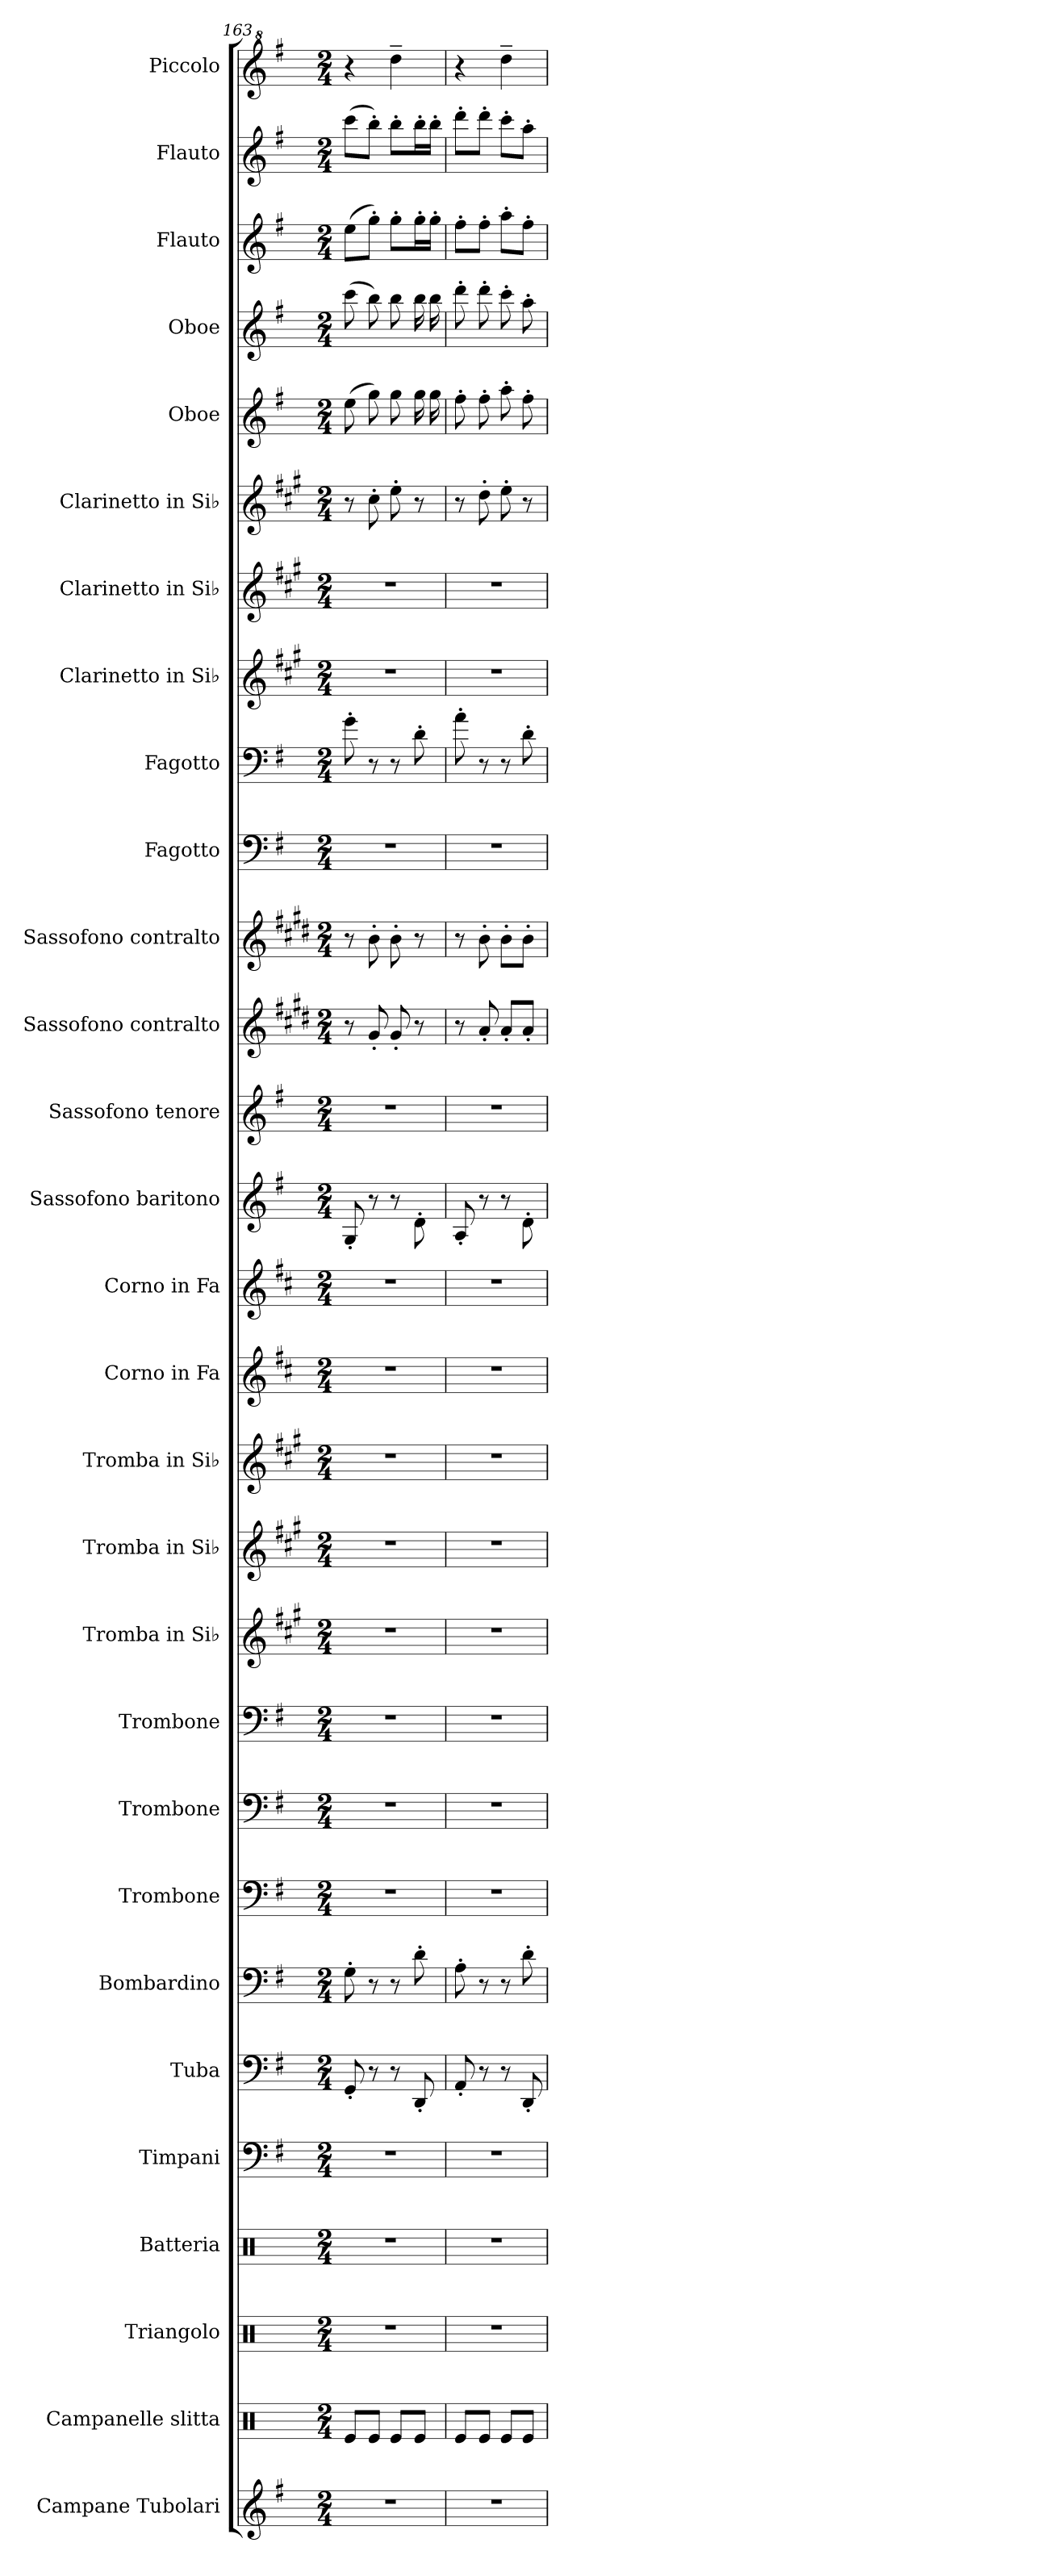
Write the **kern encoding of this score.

**kern	**kern	**kern	**kern	**kern	**kern	**kern	**kern	**kern	**kern	**kern	**kern	**kern	**kern	**kern	**kern	**kern	**kern	**kern	**kern	**kern	**kern	**kern	**kern	**kern	**kern	**kern	**kern	**kern
*part29	*part28	*part27	*part26	*part25	*part24	*part23	*part22	*part21	*part20	*part19	*part18	*part17	*part16	*part15	*part14	*part13	*part12	*part11	*part10	*part9	*part8	*part7	*part6	*part5	*part4	*part3	*part2	*part1
*staff29	*staff28	*staff27	*staff26	*staff25	*staff24	*staff23	*staff22	*staff21	*staff20	*staff19	*staff18	*staff17	*staff16	*staff15	*staff14	*staff13	*staff12	*staff11	*staff10	*staff9	*staff8	*staff7	*staff6	*staff5	*staff4	*staff3	*staff2	*staff1
*I"Campane Tubolari	*I"Campanelle slitta	*I"Triangolo	*I"Batteria	*I"Timpani	*I"Tuba	*I"Bombardino	*I"Trombone	*I"Trombone	*I"Trombone	*I"Tromba in Si♭	*I"Tromba in Si♭	*I"Tromba in Si♭	*I"Corno in Fa	*I"Corno in Fa	*I"Sassofono baritono	*I"Sassofono tenore	*I"Sassofono contralto	*I"Sassofono contralto	*I"Fagotto	*I"Fagotto	*I"Clarinetto in Si♭	*I"Clarinetto in Si♭	*I"Clarinetto in Si♭	*I"Oboe	*I"Oboe	*I"Flauto	*I"Flauto	*I"Piccolo
*I'Camp. tb.	*	*I'Triang.	*I'Batt.	*I'Timp.	*I'Tba.	*	*I'Tbn.	*I'Tbn.	*I'Tbn.	*I'Tr. Si♭	*I'Tr. Si♭	*I'Tr. Si♭	*I'Cor. Fa	*I'Cor. Fa	*	*	*	*	*I'Fag.	*I'Fag.	*I'Cl. Si♭	*I'Cl. Si♭	*I'Cl. Si♭	*I'Ob.	*I'Ob.	*I'Fl.	*I'Fl.	*
*clefG2	*clefX	*clefX	*clefX	*clefF4	*clefF4	*clefF4	*clefF4	*clefF4	*clefF4	*clefG2	*clefG2	*clefG2	*clefG2	*clefG2	*clefG2	*clefG2	*clefG2	*clefG2	*clefF4	*clefF4	*clefG2	*clefG2	*clefG2	*clefG2	*clefG2	*clefG2	*clefG2	*clefG^2
*	*	*	*	*	*	*	*	*	*	*ITrd1c2	*ITrd1c2	*ITrd1c2	*ITrd4c7	*ITrd4c7	*ITrd12c21	*ITrd8c14	*ITrd5c9	*ITrd5c9	*	*	*ITrd1c2	*ITrd1c2	*ITrd1c2	*	*	*	*	*ITrd-7c-12
*k[f#]	*k[]	*k[]	*k[]	*k[f#]	*k[f#]	*k[f#]	*k[f#]	*k[f#]	*k[f#]	*k[f#]	*k[f#]	*k[f#]	*k[f#]	*k[f#]	*k[f#]	*k[f#]	*k[f#]	*k[f#]	*k[f#]	*k[f#]	*k[f#]	*k[f#]	*k[f#]	*k[f#]	*k[f#]	*k[f#]	*k[f#]	*k[f#]
*M2/4	*M2/4	*M2/4	*M2/4	*M2/4	*M2/4	*M2/4	*M2/4	*M2/4	*M2/4	*M2/4	*M2/4	*M2/4	*M2/4	*M2/4	*M2/4	*M2/4	*M2/4	*M2/4	*M2/4	*M2/4	*M2/4	*M2/4	*M2/4	*M2/4	*M2/4	*M2/4	*M2/4	*M2/4
=163	=163	=163	=163	=163	=163	=163	=163	=163	=163	=163	=163	=163	=163	=163	=163	=163	=163	=163	=163	=163	=163	=163	=163	=163	=163	=163	=163	=163
2r	8Re/L	2r	2r	2r	8GG'/	8G'\	2r	2r	2r	2r	2r	2r	2r	2r	8GG'/	2r	8r	8r	2r	8g'\	2r	2r	8r	(8ee\	(8ccc\	(8ee\L	(8ccc\L	4r
.	8Re/J	.	.	.	8r	8r	.	.	.	.	.	.	.	.	8r	.	8B'/	8d'\	.	8r	.	.	8b'\	8gg\)	8bb\)	8gg'\J)	8bb'\J)	.
.	8Re/L	.	.	.	8r	8r	.	.	.	.	.	.	.	.	8r	.	8B'/	8d'\	.	8r	.	.	8dd'\	8gg\	8bb\	8gg'\L	8bb'\L	4dddd~\
.	8Re/J	.	.	.	8DD'/	8d'\	.	.	.	.	.	.	.	.	8D'\	.	8r	8r	.	8d'\	.	.	8r	16gg\	16bb\	16gg'\L	16bb'\L	.
.	.	.	.	.	.	.	.	.	.	.	.	.	.	.	.	.	.	.	.	.	.	.	.	16gg\	16bb\	16gg'\JJ	16bb'\JJ	.
=164	=164	=164	=164	=164	=164	=164	=164	=164	=164	=164	=164	=164	=164	=164	=164	=164	=164	=164	=164	=164	=164	=164	=164	=164	=164	=164	=164	=164
2r	8Re/L	2r	2r	2r	8AA'/	8A'\	2r	2r	2r	2r	2r	2r	2r	2r	8AA'/	2r	8r	8r	2r	8a'\	2r	2r	8r	8ff#'\	8ddd'\	8ff#'\L	8ddd'\L	4r
.	8Re/J	.	.	.	8r	8r	.	.	.	.	.	.	.	.	8r	.	8c'/	8d'\	.	8r	.	.	8cc'\	8ff#'\	8ddd'\	8ff#'\J	8ddd'\J	.
.	8Re/L	.	.	.	8r	8r	.	.	.	.	.	.	.	.	8r	.	8c'/L	8d'\L	.	8r	.	.	8dd'\	8aa'\	8ccc'\	8aa'\L	8ccc'\L	4dddd~\
.	8Re/J	.	.	.	8DD'/	8d'\	.	.	.	.	.	.	.	.	8D'\	.	8c'/J	8d'\J	.	8d'\	.	.	8r	8ff#'\	8aa'\	8ff#'\J	8aa'\J	.
=	=	=	=	=	=	=	=	=	=	=	=	=	=	=	=	=	=	=	=	=	=	=	=	=	=	=	=	=
*-	*-	*-	*-	*-	*-	*-	*-	*-	*-	*-	*-	*-	*-	*-	*-	*-	*-	*-	*-	*-	*-	*-	*-	*-	*-	*-	*-	*-
